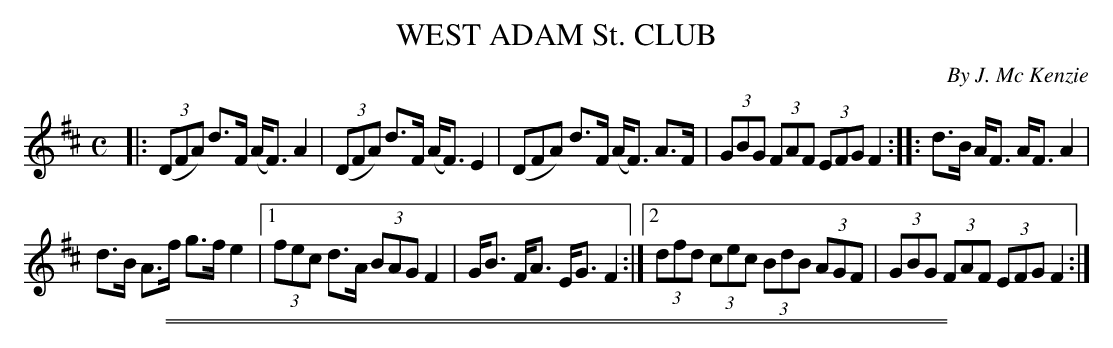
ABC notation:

X:1
T: WEST ADAM St. CLUB
C: By J. Mc Kenzie
M: C
L: 1/8
K: D
|:\
(3(DFA) d>F (A<F) A2 | (3(DFA) d>F (A<F) E2 |\
(DFA) d>F (A<F) A>F | (3GBG (3FAF (3EFG F2 ::\
d>B A<F A<F A2 |
d>B A>f g>f e2 |\
[1 (3fec d>A (3BAG F2 | G<B F<A E<G F2 :|\
[2 (3dfd (3cec (3BdB (3AGF | (3GBG (3FAF (3EFG F2 :|
